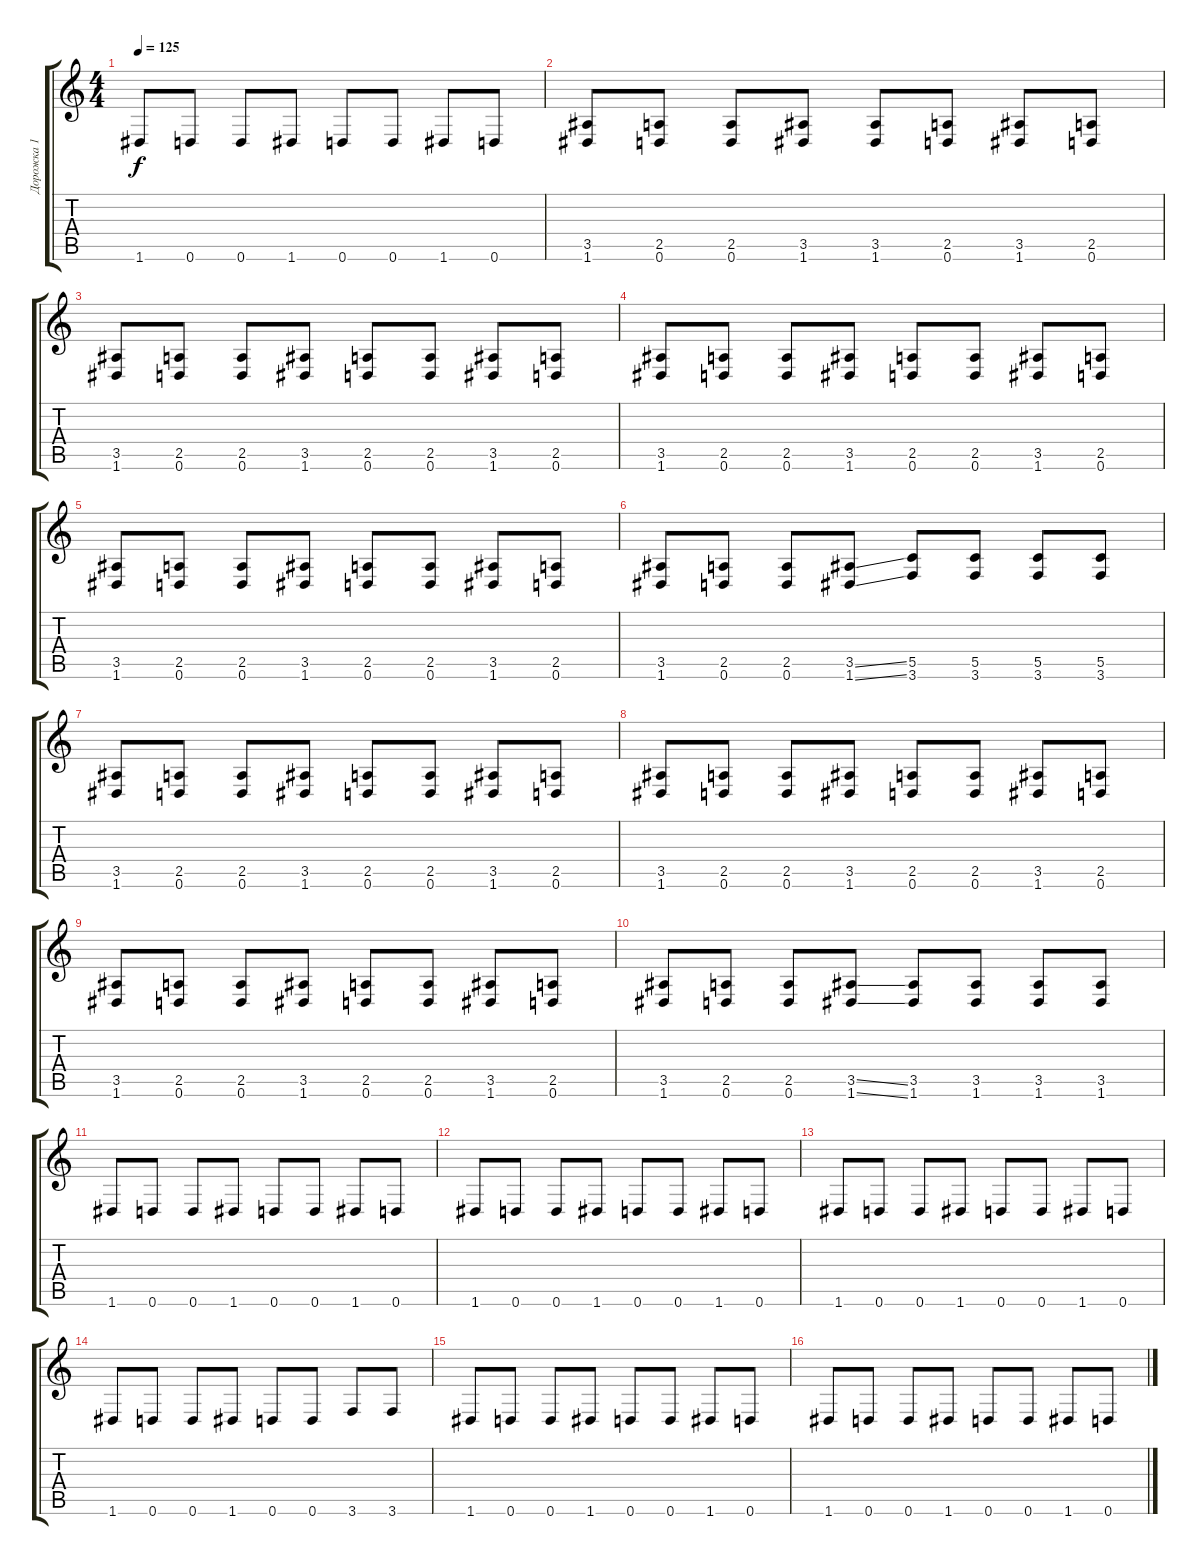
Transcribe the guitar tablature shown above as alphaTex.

\track ("Дорожка 1" "Дорожка 1") {instrument distortionguitar}
\staff {score tabs}
\tuning (D4 A3 F3 C3 G2 D2) {hide}
\ts (4 4)
\tempo 125
\clef g2
\ks c
1.6.8{dy f} 0.6.8 0.6.8 1.6.8 0.6.8 0.6.8 1.6.8 0.6.8 |
(3.5 1.6).8 (2.5 0.6).8 (2.5 0.6).8 (3.5 1.6).8 (3.5 1.6).8 (2.5 0.6).8 (3.5 1.6).8 (2.5 0.6).8 |
(3.5 1.6).8 (2.5 0.6).8 (2.5 0.6).8 (3.5 1.6).8 (2.5 0.6).8 (2.5 0.6).8 (3.5 1.6).8 (2.5 0.6).8 |
(3.5 1.6).8 (2.5 0.6).8 (2.5 0.6).8 (3.5 1.6).8 (2.5 0.6).8 (2.5 0.6).8 (3.5 1.6).8 (2.5 0.6).8 |
(3.5 1.6).8 (2.5 0.6).8 (2.5 0.6).8 (3.5 1.6).8 (2.5 0.6).8 (2.5 0.6).8 (3.5 1.6).8 (2.5 0.6).8 |
(3.5 1.6).8 (2.5 0.6).8 (2.5 0.6).8 (3.5{ss} 1.6{ss}).8 (5.5 3.6).8 (5.5 3.6).8 (5.5 3.6).8 (5.5 3.6).8 |
(3.5 1.6).8 (2.5 0.6).8 (2.5 0.6).8 (3.5 1.6).8 (2.5 0.6).8 (2.5 0.6).8 (3.5 1.6).8 (2.5 0.6).8 |
(3.5 1.6).8 (2.5 0.6).8 (2.5 0.6).8 (3.5 1.6).8 (2.5 0.6).8 (2.5 0.6).8 (3.5 1.6).8 (2.5 0.6).8 |
(3.5 1.6).8 (2.5 0.6).8 (2.5 0.6).8 (3.5 1.6).8 (2.5 0.6).8 (2.5 0.6).8 (3.5 1.6).8 (2.5 0.6).8 |
(3.5 1.6).8 (2.5 0.6).8 (2.5 0.6).8 (3.5{ss} 1.6{ss}).8 (3.5 1.6).8 (3.5 1.6).8 (3.5 1.6).8 (3.5 1.6).8 |
1.6.8 0.6.8 0.6.8 1.6.8 0.6.8 0.6.8 1.6.8 0.6.8 |
1.6.8 0.6.8 0.6.8 1.6.8 0.6.8 0.6.8 1.6.8 0.6.8 |
1.6.8 0.6.8 0.6.8 1.6.8 0.6.8 0.6.8 1.6.8 0.6.8 |
1.6.8 0.6.8 0.6.8 1.6.8 0.6.8 0.6.8 3.6.8 3.6.8 |
1.6.8 0.6.8 0.6.8 1.6.8 0.6.8 0.6.8 1.6.8 0.6.8 |
1.6.8 0.6.8 0.6.8 1.6.8 0.6.8 0.6.8 1.6.8 0.6.8
